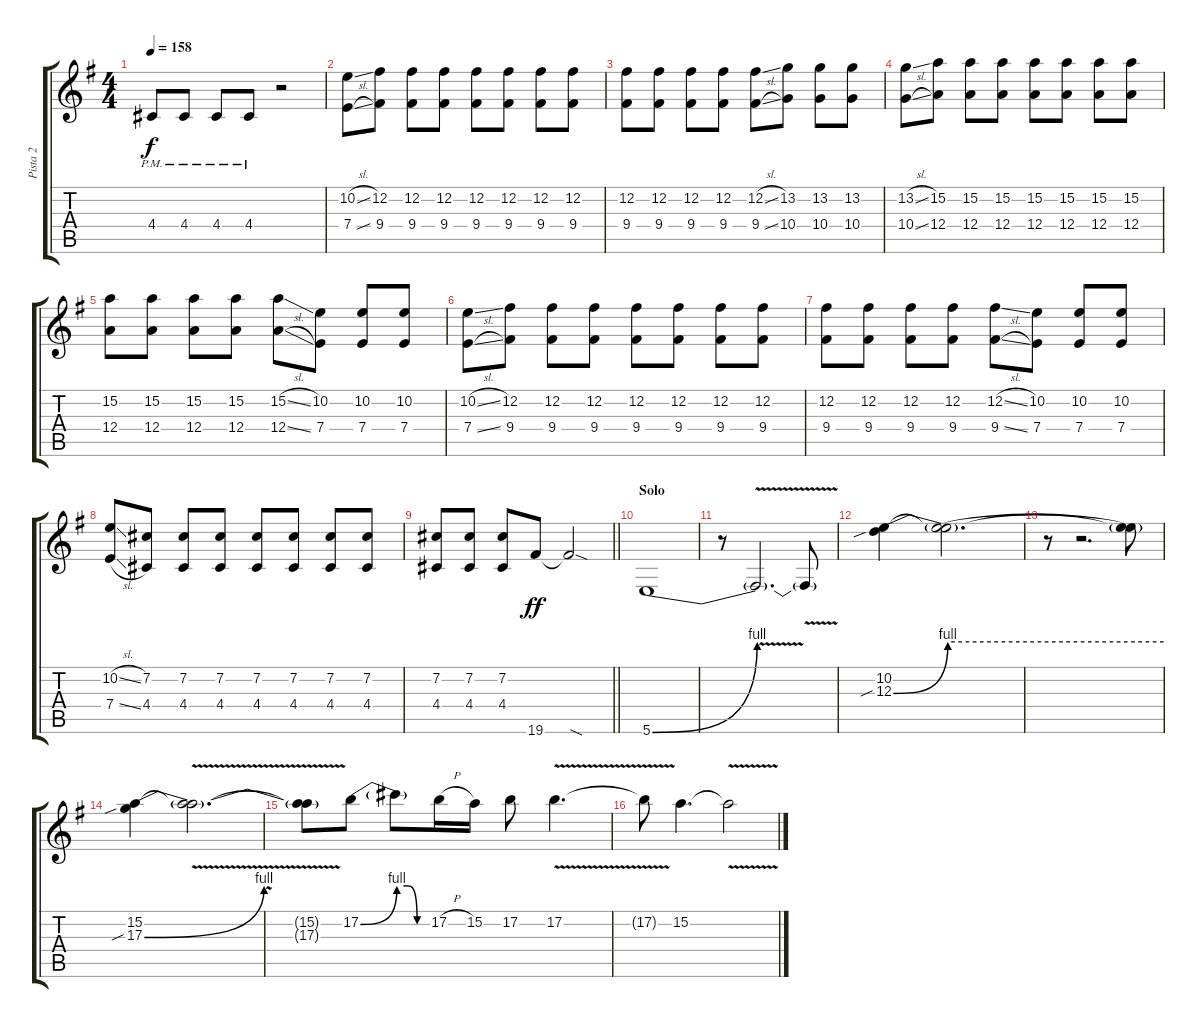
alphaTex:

\track ("Pista 2" "Pista 2") {instrument distortionguitar}
\staff {score tabs}
\tuning (B3 Gb3 D3 A2 E2 B1) {hide}
\ts (4 4)
\tempo 158
\clef g2
\ks g
4.4{pm}.8{dy f} 4.4{pm}.8 4.4{pm}.8 4.4{pm}.8 r.2 |
(10.2{sl} 7.4{sl}).8 (12.2 9.4).8 (12.2 9.4).8 (12.2 9.4).8 (12.2 9.4).8 (12.2 9.4).8 (12.2 9.4).8 (12.2 9.4).8 |
(12.2 9.4).8 (12.2 9.4).8 (12.2 9.4).8 (12.2 9.4).8 (12.2{sl} 9.4{sl}).8 (13.2 10.4).8 (13.2 10.4).8 (13.2 10.4).8 |
(13.2{sl} 10.4{sl}).8 (15.2 12.4).8 (15.2 12.4).8 (15.2 12.4).8 (15.2 12.4).8 (15.2 12.4).8 (15.2 12.4).8 (15.2 12.4).8 |
(15.2 12.4).8 (15.2 12.4).8 (15.2 12.4).8 (15.2 12.4).8 (15.2{sl} 12.4{sl}).8 (10.2 7.4).8 (10.2 7.4).8 (10.2 7.4).8 |
(10.2{sl} 7.4{sl}).8 (12.2 9.4).8 (12.2 9.4).8 (12.2 9.4).8 (12.2 9.4).8 (12.2 9.4).8 (12.2 9.4).8 (12.2 9.4).8 |
(12.2 9.4).8 (12.2 9.4).8 (12.2 9.4).8 (12.2 9.4).8 (12.2{sl} 9.4{sl}).8 (10.2 7.4).8 (10.2 7.4).8 (10.2 7.4).8 |
(10.2{sl} 7.4{sl}).8 (7.2 4.4).8 (7.2 4.4).8 (7.2 4.4).8 (7.2 4.4).8 (7.2 4.4).8 (7.2 4.4).8 (7.2 4.4).8 |
\barLineRight lightlight
(7.2 4.4).8 (7.2 4.4).8 (7.2 4.4).8 19.6.8{dy ff} 19.6{sod t}.2 |
\section ("" "Solo")
5.6{be (bend 0 0 60 4)}.1 |
r.8 5.6{v t}.2{d} 5.6{v t}.8 |
(10.2 12.3{be (bend 0 0 60 4) sib}).4 (10.2{t} 12.3{be (hold 0 4 60 4) t}).2{d} |
r.8 r.2{d} (10.2{t} 12.3{t}).8 |
(15.2 17.3{be (bend 0 0 60 4) sib}).4 (15.2{v t} 17.3{v t}).2{d} |
(15.2{v t} 17.3{v t}).8 17.2{be (bend 0 0 60 4)}.8 17.2{be (custom 0 4 20 4 40 0 60 0) t}.8 17.2{h}.16 15.2.16 17.2.8 17.2{v}.4{d} |
17.2{v t}.8 15.2.4{d} 15.2{v t}.2
